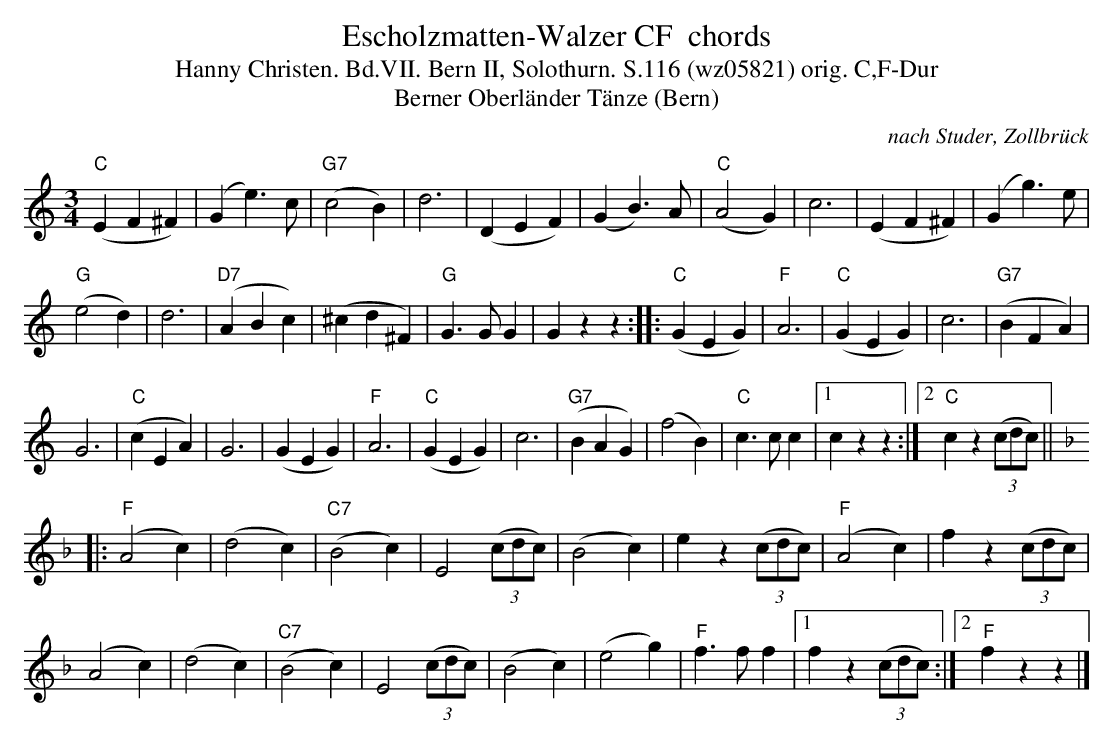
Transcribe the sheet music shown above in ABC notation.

X:1
T: Escholzmatten-Walzer CF  chords
C: nach Studer, Zollbr\"uck
T:Hanny Christen. Bd.VII. Bern II, Solothurn. S.116 (wz05821) orig. C,F-Dur
T: Berner Oberl\"ander T\"anze (Bern)
M:3/4
L:1/4
K:C %%MIDI gchordon
"C"(EF^F) | (Ge>)c | "G7"(c2B) | d3 | (DEF) | (GB>)A | "C"(A2G) | c3 | (EF^F) | (Gg>)e |
"G"(e2d) | d3 | "D7"(ABc) | (^cd^F) | "G"G>GG | Gzz :: "C"(GEG) | "F"A3 | "C"(GEG) | c3 | "G7"(BFA) |
G3 | "C"(cEA) | G3 | (GEG) | "F"A3 | "C"(GEG) | c3 | "G7"(BAG) | (f2B) | "C"c>cc |1 czz :|2 "C"cz ((3c/d/c/) || [K:F]
|: "F"(A2c) | (d2c) | "C7"(B2c) | E2 ((3c/d/c/) | (B2c) | ez ((3c/d/c/) | "F"(A2c) | fz ((3c/d/c/) |
(A2c) | (d2c) | "C7"(B2c) | E2 ((3c/d/c/) | (B2c) | (e2g) | "F"f>ff |1 fz ((3c/d/c/) :|2 "F"fzz |]
